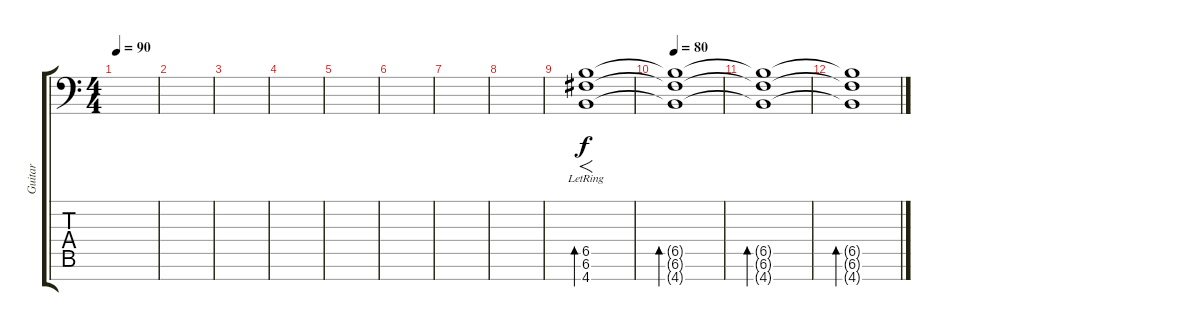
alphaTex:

\track ("Guitar" "Guitar") {instrument acousticguitarsteel}
\staff {score tabs}
\tuning (C4 G3 Eb3 Bb2 F2 C2 G1) {hide}
\ts (4 4)
\tempo 90
\clef f4
\ks c
|
|
|
|
|
|
|
|
(6.5{lr} 6.6{lr} 4.7{lr}).1{f bd 120 dy f volume 16} |
\tempo 80
(6.5{t} 6.6{t} 4.7{t}).1{bd 120} |
(6.5{t} 6.6{t} 4.7{t}).1{bd 120} |
(6.5{t} 6.6{t} 4.7{t}).1{bd 120 volume 0}
